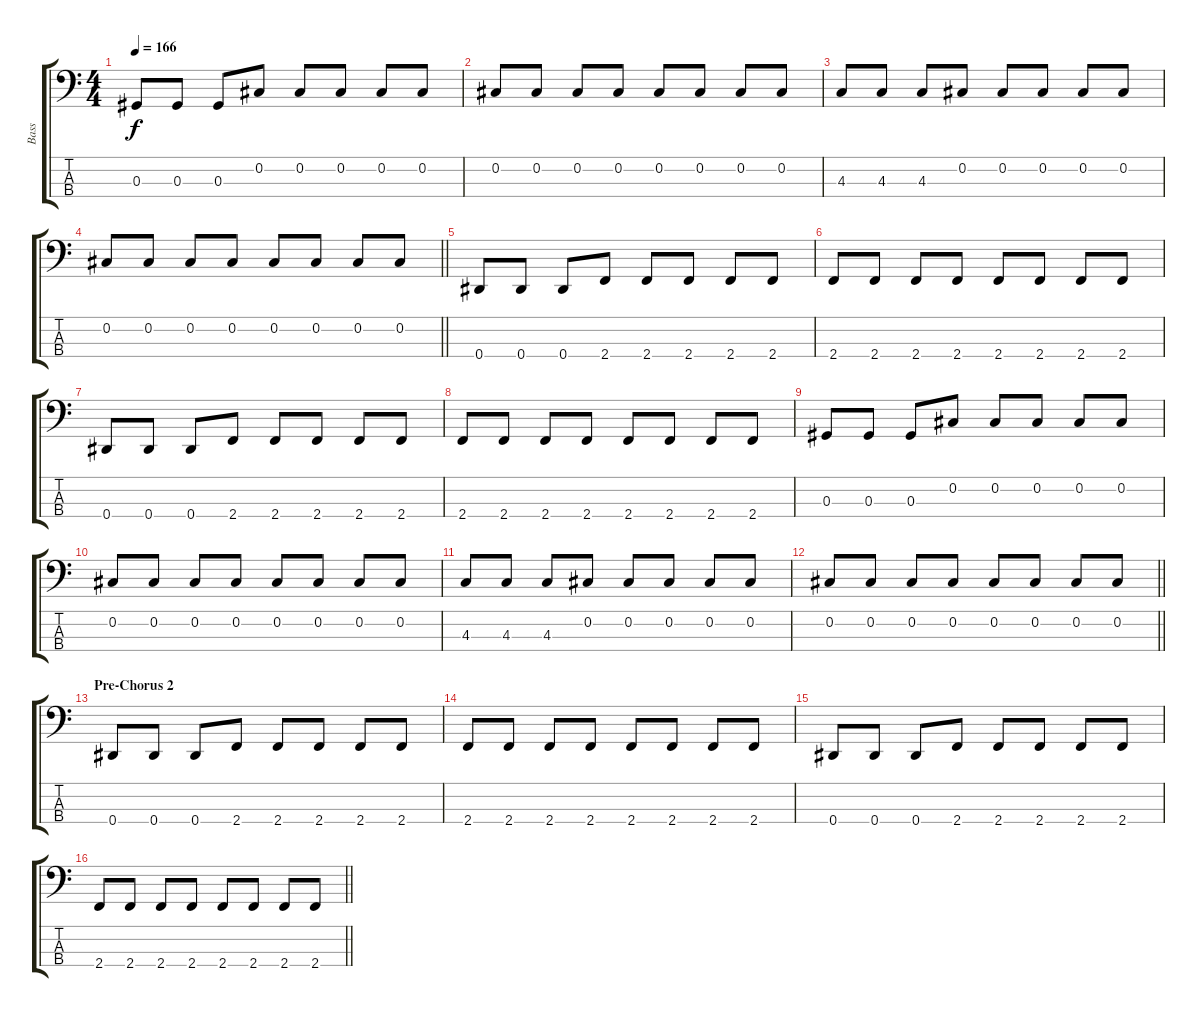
\track ("Bass" "Bass") {instrument electricbassfinger}
\staff {score tabs}
\tuning (Gb2 Db2 Ab1 Eb1) {hide}
\ts (4 4)
\tempo 166
\clef f4
\ks c
0.3.8{dy f} 0.3.8 0.3.8 0.2.8 0.2.8 0.2.8 0.2.8 0.2.8 |
0.2.8 0.2.8 0.2.8 0.2.8 0.2.8 0.2.8 0.2.8 0.2.8 |
4.3.8 4.3.8 4.3.8 0.2.8 0.2.8 0.2.8 0.2.8 0.2.8 |
\barLineRight lightlight
0.2.8 0.2.8 0.2.8 0.2.8 0.2.8 0.2.8 0.2.8 0.2.8 |
0.4.8 0.4.8 0.4.8 2.4.8 2.4.8 2.4.8 2.4.8 2.4.8 |
2.4.8 2.4.8 2.4.8 2.4.8 2.4.8 2.4.8 2.4.8 2.4.8 |
0.4.8 0.4.8 0.4.8 2.4.8 2.4.8 2.4.8 2.4.8 2.4.8 |
2.4.8 2.4.8 2.4.8 2.4.8 2.4.8 2.4.8 2.4.8 2.4.8 |
0.3.8 0.3.8 0.3.8 0.2.8 0.2.8 0.2.8 0.2.8 0.2.8 |
0.2.8 0.2.8 0.2.8 0.2.8 0.2.8 0.2.8 0.2.8 0.2.8 |
4.3.8 4.3.8 4.3.8 0.2.8 0.2.8 0.2.8 0.2.8 0.2.8 |
\barLineRight lightlight
0.2.8 0.2.8 0.2.8 0.2.8 0.2.8 0.2.8 0.2.8 0.2.8 |
\section ("" "Pre-Chorus 2")
0.4.8 0.4.8 0.4.8 2.4.8 2.4.8 2.4.8 2.4.8 2.4.8 |
2.4.8 2.4.8 2.4.8 2.4.8 2.4.8 2.4.8 2.4.8 2.4.8 |
0.4.8 0.4.8 0.4.8 2.4.8 2.4.8 2.4.8 2.4.8 2.4.8 |
\barLineRight lightlight
2.4.8 2.4.8 2.4.8 2.4.8 2.4.8 2.4.8 2.4.8 2.4.8
